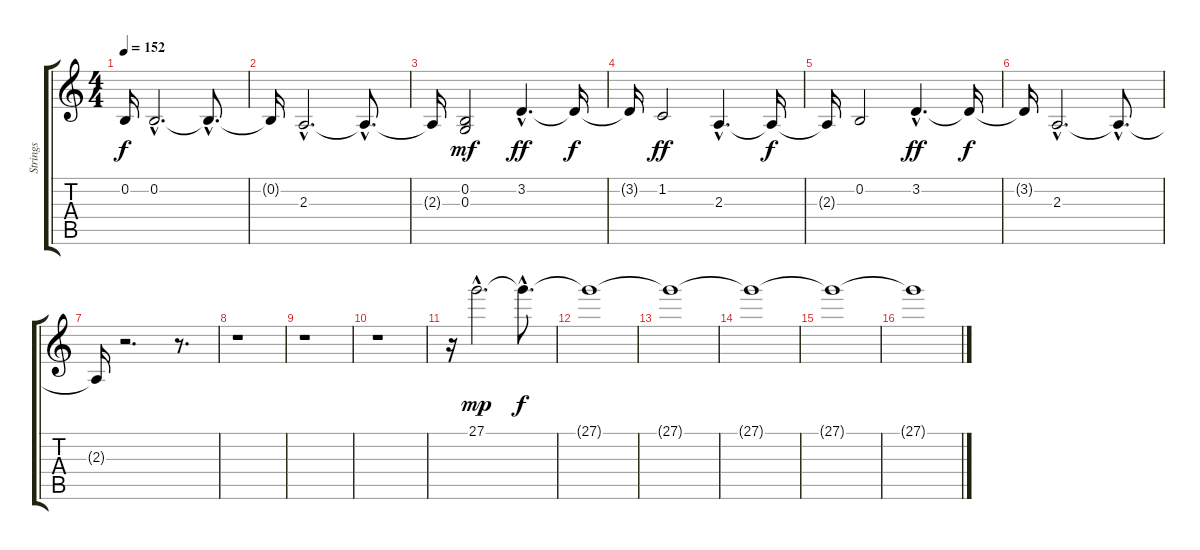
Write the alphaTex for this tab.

\track ("Strings" "Strings") {instrument stringensemble2}
\staff {score tabs}
\tuning (E4 B3 G3 D3 A2 E2) {hide}
\ts (4 4)
\tempo 152
\clef g2
\ks c
0.2{t}.16{dy f} 0.2{hac}.2{d} 0.2{hac t}.8{d} |
0.2{t}.16 2.3{hac}.2{d} 2.3{hac t}.8{d} |
2.3{t}.16 (0.2 0.3).2{dy mf} 3.2{hac}.4{d dy ff} 3.2{t}.16{dy f} |
3.2{t}.16 1.2.2{dy ff} 2.3{hac}.4{d} 2.3{t}.16{dy f} |
2.3{t}.16 0.2.2 3.2{hac}.4{d dy ff} 3.2{t}.16{dy f} |
3.2{t}.16 2.3{hac}.2{d} 2.3{hac t}.8{d} |
2.3{t}.16 r.2{d} r.8{d} |
r.1 |
r.1 |
r.1 |
r.16 27.1{hac}.2{d dy mp volume 11} 27.1{hac t}.8{d dy f} |
27.1{t}.1 |
27.1{t}.1 |
27.1{t}.1 |
27.1{t}.1 |
27.1{t}.1
